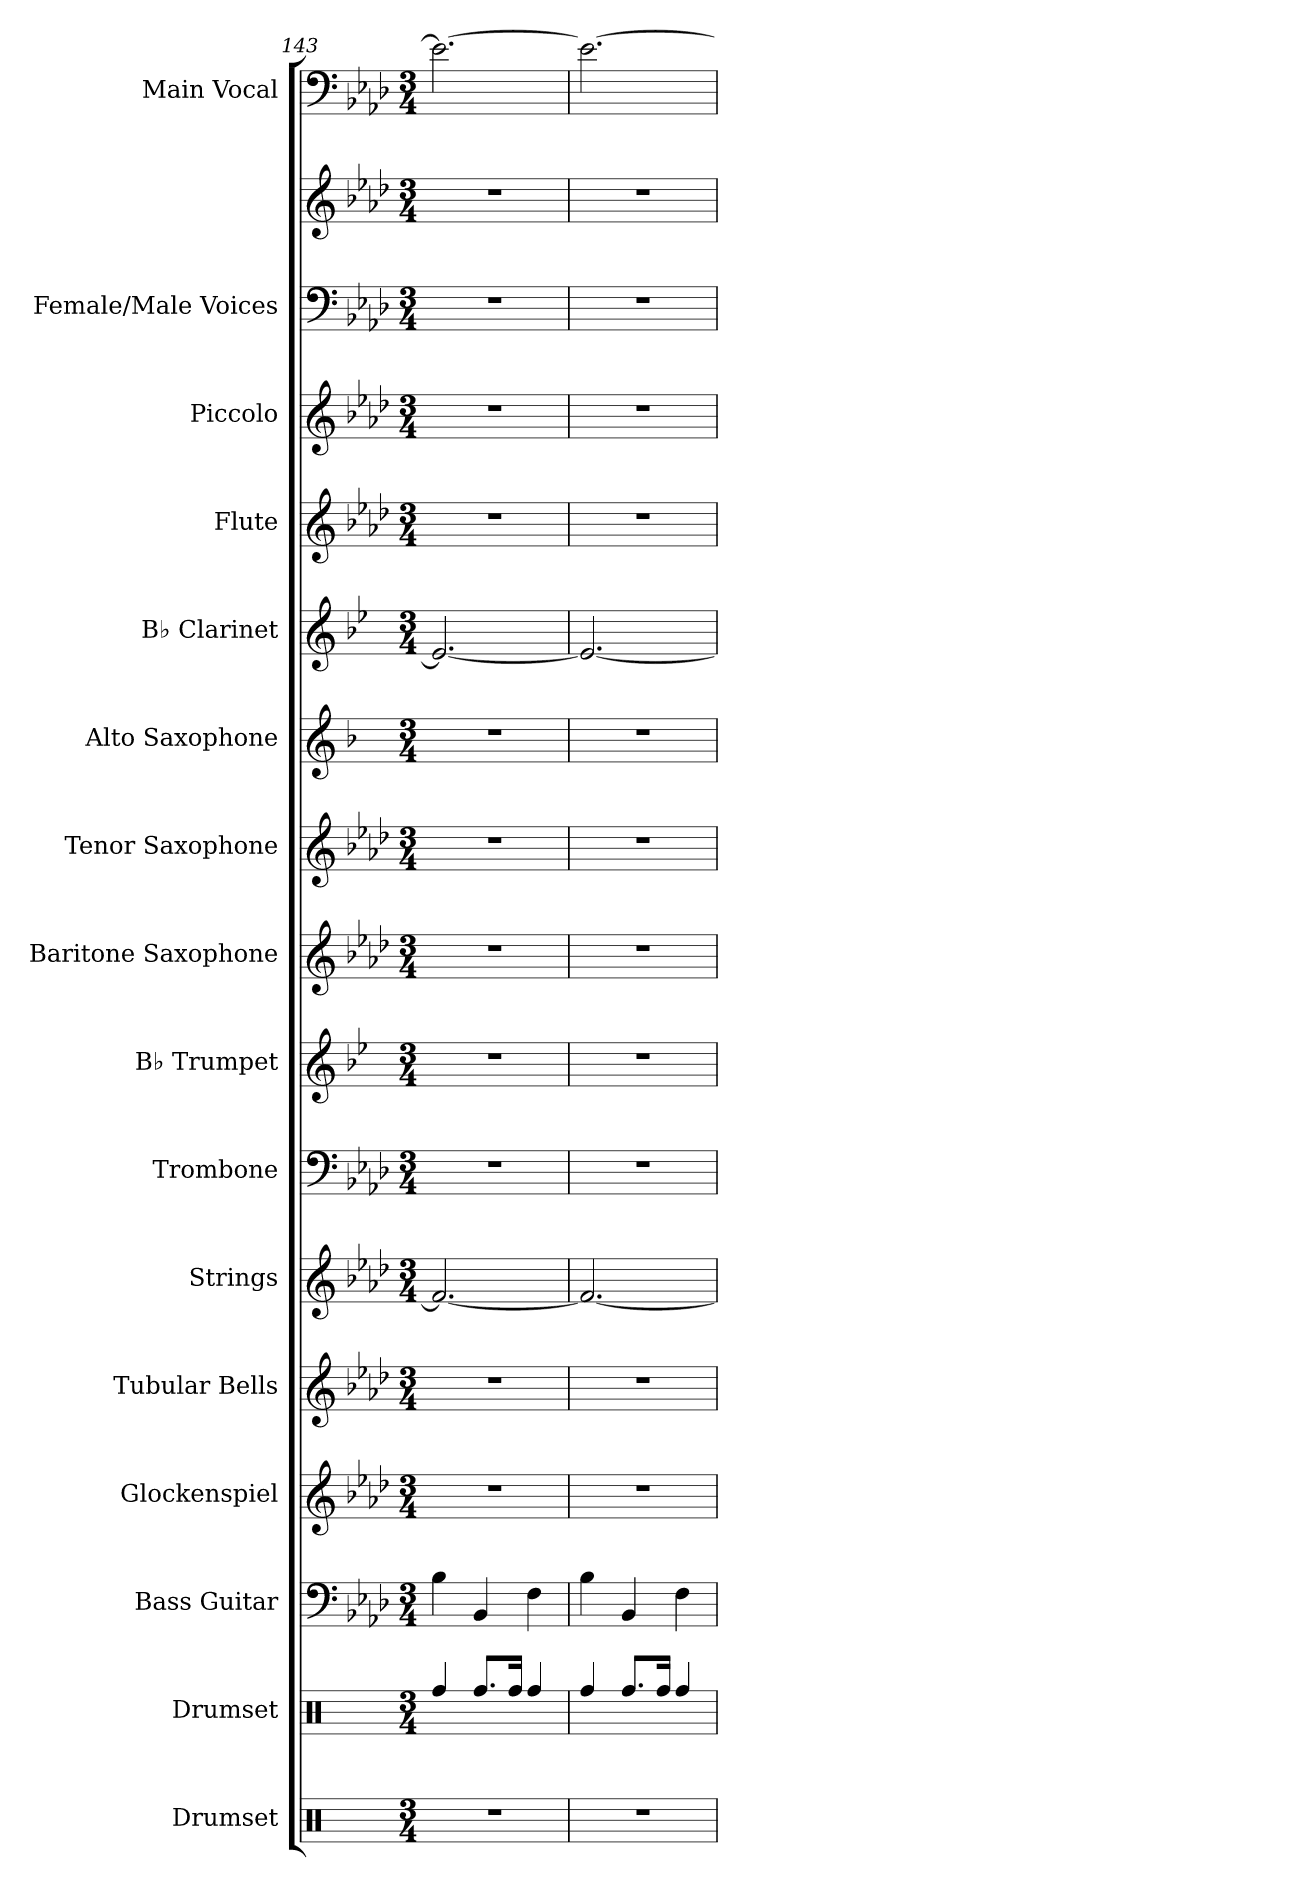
**kern	**kern	**kern	**kern	**kern	**kern	**kern	**kern	**kern	**kern	**kern	**kern	**kern	**kern	**kern	**kern	**kern
*part16	*part15	*part14	*part13	*part12	*part11	*part10	*part9	*part8	*part7	*part6	*part5	*part4	*part3	*part2	*part2	*part1
*staff17	*staff16	*staff15	*staff14	*staff13	*staff12	*staff11	*staff10	*staff9	*staff8	*staff7	*staff6	*staff5	*staff4	*staff3	*staff2	*staff1
*I"Drumset	*I"Drumset	*I"Bass Guitar	*I"Glockenspiel	*I"Tubular Bells	*I"Strings	*I"Trombone	*I"B♭ Trumpet	*I"Baritone Saxophone	*I"Tenor Saxophone	*I"Alto Saxophone	*I"B♭ Clarinet	*I"Flute	*I"Piccolo	*I"Female/Male Voices	*	*I"Main Vocal
*I'Drs.	*I'Drs.	*I'B. Guit.	*I'Glk.	*I'Tu. Be.	*I'St.	*I'Tbn.	*I'B♭ Tpt.	*I'Bar. Sax.	*I'T. Sax.	*I'A. Sax.	*I'B♭ Cl.	*I'Fl.	*I'Picc.	*I'Voices	*	*I'Main Vcl.
!!LO:PB:g=z
*clefX	*clefX	*clefF4	*clefG2	*clefG2	*clefG2	*clefF4	*clefG2	*clefG2	*clefG2	*clefG2	*clefG2	*clefG2	*clefG2	*clefF4	*clefG2	*clefF4
*	*	*ITrd7c12	*ITrd-14c-24	*	*	*	*ITrd1c2	*ITrd12c21	*ITrd8c14	*ITrd5c9	*ITrd1c2	*	*ITrd-7c-12	*	*	*
*k[]	*k[]	*k[b-e-a-d-]	*k[b-e-a-d-]	*k[b-e-a-d-]	*k[b-e-a-d-]	*k[b-e-a-d-]	*k[b-e-a-d-]	*k[b-e-a-d-]	*k[b-e-a-d-]	*k[b-e-a-d-]	*k[b-e-a-d-]	*k[b-e-a-d-]	*k[b-e-a-d-]	*k[b-e-a-d-]	*k[b-e-a-d-]	*k[b-e-a-d-]
*M3/4	*M3/4	*M3/4	*M3/4	*M3/4	*M3/4	*M3/4	*M3/4	*M3/4	*M3/4	*M3/4	*M3/4	*M3/4	*M3/4	*M3/4	*M3/4	*M3/4
=143	=143	=143	=143	=143	=143	=143	=143	=143	=143	=143	=143	=143	=143	=143	=143	=143
2.r	4Rff/	4BB-\	2.r	2.r	2.f/_	2.r	2.r	2.r	2.r	2.r	2.d/_	2.r	2.r	2.r	2.r	2.e-\_
.	8.Rff/L	4BBB-/	.	.	.	.	.	.	.	.	.	.	.	.	.	.
.	16Rff/Jk	.	.	.	.	.	.	.	.	.	.	.	.	.	.	.
.	4Rff/	4FF\	.	.	.	.	.	.	.	.	.	.	.	.	.	.
=144	=144	=144	=144	=144	=144	=144	=144	=144	=144	=144	=144	=144	=144	=144	=144	=144
2.r	4Rff/	4BB-\	2.r	2.r	2.f/_	2.r	2.r	2.r	2.r	2.r	2.d/_	2.r	2.r	2.r	2.r	2.e-\_
.	8.Rff/L	4BBB-/	.	.	.	.	.	.	.	.	.	.	.	.	.	.
.	16Rff/Jk	.	.	.	.	.	.	.	.	.	.	.	.	.	.	.
.	4Rff/	4FF\	.	.	.	.	.	.	.	.	.	.	.	.	.	.
=	=	=	=	=	=	=	=	=	=	=	=	=	=	=	=	=
*-	*-	*-	*-	*-	*-	*-	*-	*-	*-	*-	*-	*-	*-	*-	*-	*-
